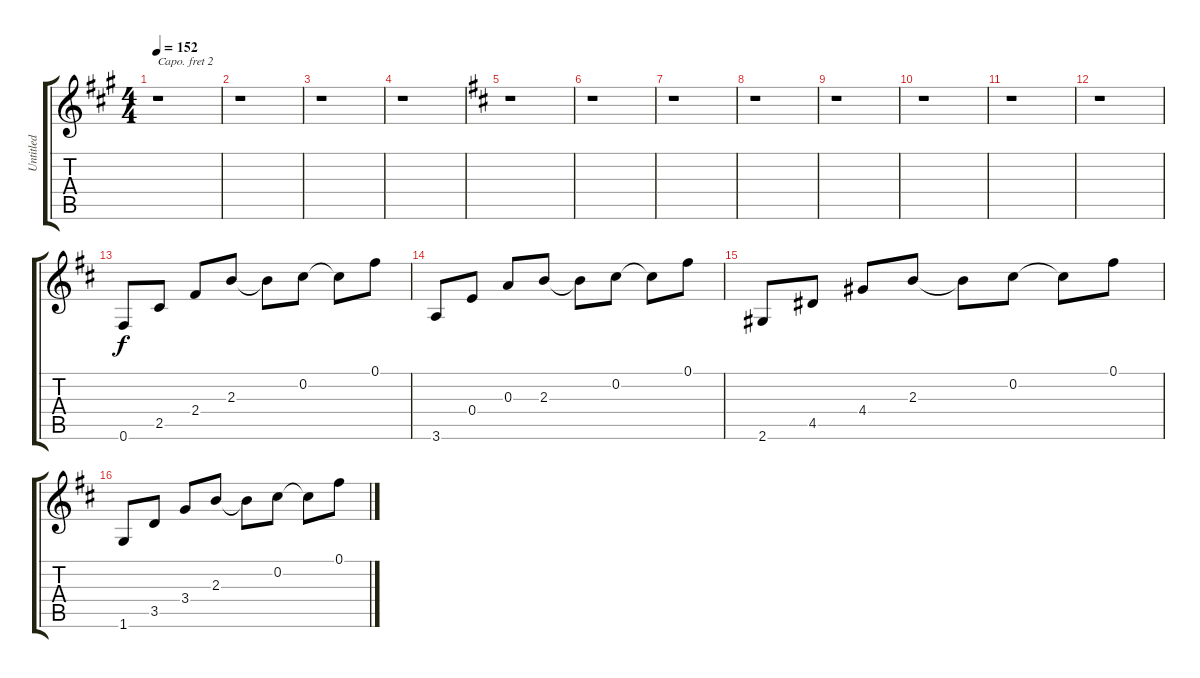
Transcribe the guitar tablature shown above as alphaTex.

\track ("Untitled" "Untitled") {instrument electricguitarjazz}
\staff {score tabs}
\capo 2
\tuning (E4 B3 G3 D3 A2 E2) {hide}
\ts (4 4)
\tempo 152
\clef g2
\ks a
r.1{dy f} |
r.1 |
r.1 |
r.1 |
\ks d
r.1 |
r.1 |
r.1 |
r.1 |
r.1 |
r.1 |
r.1 |
r.1 |
0.6.8 2.5.8 2.4.8 2.3.8 2.3{t}.8 0.2.8 0.2{t}.8 0.1.8 |
3.6.8 0.4.8 0.3.8 2.3.8 2.3{t}.8 0.2.8 0.2{t}.8 0.1.8 |
2.6.8 4.5.8 4.4.8 2.3.8 2.3{t}.8 0.2.8 0.2{t}.8 0.1.8 |
1.6.8 3.5.8 3.4.8 2.3.8 2.3{t}.8 0.2.8 0.2{t}.8 0.1.8
